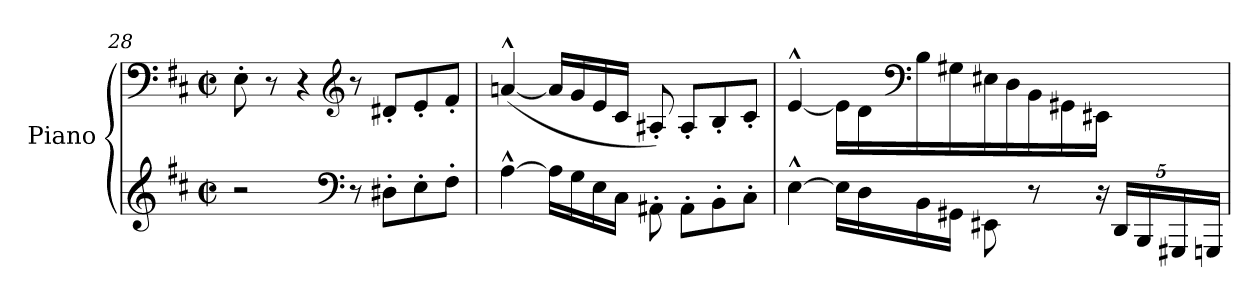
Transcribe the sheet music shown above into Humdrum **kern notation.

**kern	**kern
*part1	*part1
*staff2	*staff1
*I"Piano	*
*I'Pno	*
!!LO:LB:g=z
*clefG2	*clefF4
*k[f#c#]	*k[f#c#]
*M4/4	*M4/4
*met(c|)	*met(c|)
=28	=28
2r	8E'\
.	8r
.	4r
*clefF4	*clefG2
8r	8r
8D#X'\L	8d#X'/L
8E'\	8e'/
8F#'\J	8f#'/J
=29	=29
[4A^^\	([4an^^/
16A\LL]	16a/LL]
16G\	16g/
16E\	16e/
16C#\JJ	16c#/JJ
8AA#X'\	8A#X'/)
8AA#'\L	8A#'/L
8BB'\	8B'/
8C#'\J	8c#'/J
=30	=30
[4E^^\	([4e^^/
16E\LL]	16e\LL]
16D\	16d\
*	*clefF4
16BB\	16B\
16GG#X\JJ	16G#X\
8EE#X\	16E#X\
.	16D\
8r	16BB\
.	16GG#X\
*Xbrackettup	*
20r	16EE#X\JJ
20DD/LL	.
.	16ryy
20BBB/	.
.	8ryy
20GGG#X/	.
20GGGn/JJ)	.
=	=
*-	*-
